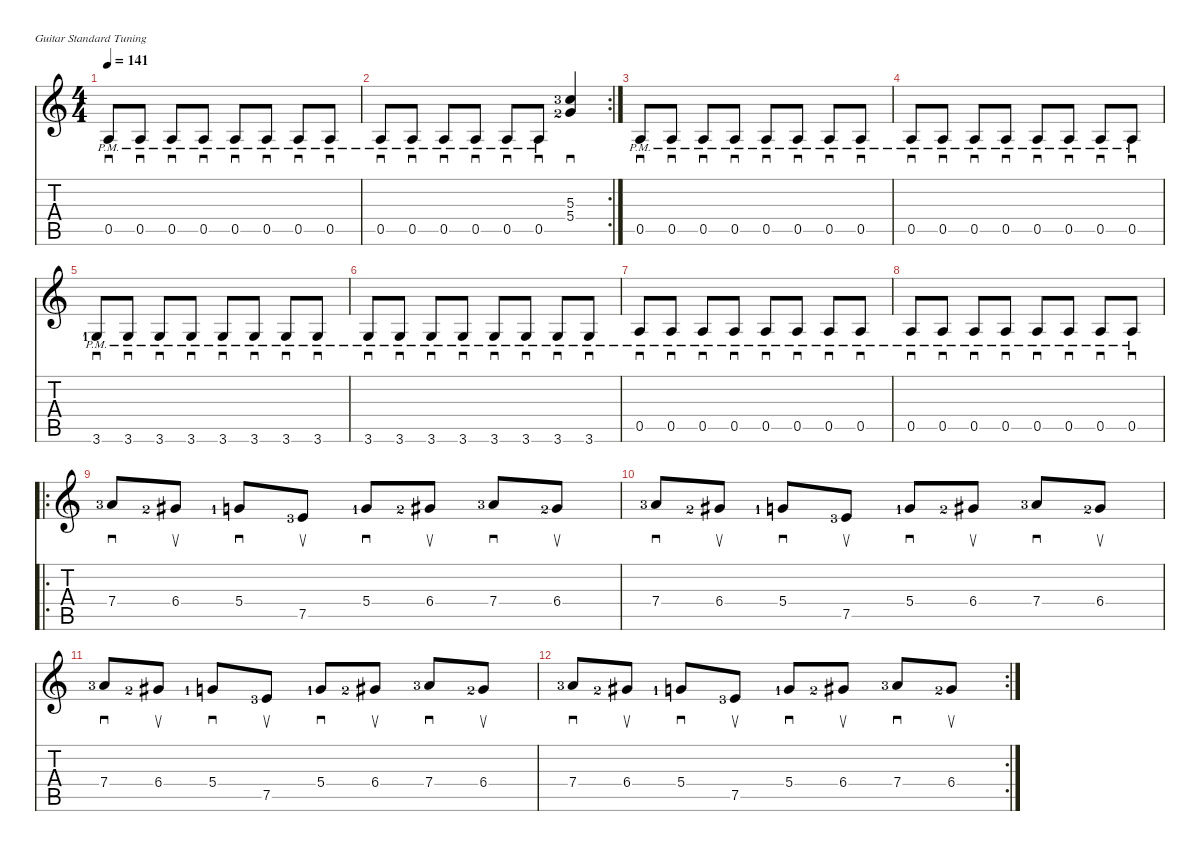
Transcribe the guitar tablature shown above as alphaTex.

\defaultSystemsLayout 4
\hideDynamics
\bracketExtendMode nobrackets
\singleTrackTrackNamePolicy hidden
\multiTrackTrackNamePolicy hidden
\firstSystemTrackNameOrientation horizontal
\otherSystemsTrackNameOrientation horizontal
\track ("Gtr. distorsion" "E-Gt") {instrument distortionguitar}
\staff {score tabs}
\tuning (E4 B3 G3 D3 A2 E2)
\ts (4 4)
\tempo 141
\clef g2
\ks aminor
0.5{pm}.8{sd dy mf} 0.5{pm}.8{sd} 0.5{pm}.8{sd} 0.5{pm}.8{sd} 0.5{pm}.8{sd} 0.5{pm}.8{sd} 0.5{pm}.8{sd} 0.5{pm}.8{sd} |
\rc 2
0.5{pm}.8{sd} 0.5{pm}.8{sd} 0.5{pm}.8{sd} 0.5{pm}.8{sd} 0.5{pm}.8{sd} 0.5{pm}.8{sd} (5.3{lf 4} 5.4{lf 3}).4{sd} |
0.5{pm}.8{sd} 0.5{pm}.8{sd} 0.5{pm}.8{sd} 0.5{pm}.8{sd} 0.5{pm}.8{sd} 0.5{pm}.8{sd} 0.5{pm}.8{sd} 0.5{pm}.8{sd} |
0.5{pm}.8{sd} 0.5{pm}.8{sd} 0.5{pm}.8{sd} 0.5{pm}.8{sd} 0.5{pm}.8{sd} 0.5{pm}.8{sd} 0.5{pm}.8{sd} 0.5{pm}.8{sd} |
3.6{pm lf 2}.8{sd} 3.6{pm}.8{sd} 3.6{pm}.8{sd} 3.6{pm}.8{sd} 3.6{pm}.8{sd} 3.6{pm}.8{sd} 3.6{pm}.8{sd} 3.6{pm}.8{sd} |
3.6{pm}.8{sd} 3.6{pm}.8{sd} 3.6{pm}.8{sd} 3.6{pm}.8{sd} 3.6{pm}.8{sd} 3.6{pm}.8{sd} 3.6{pm}.8{sd} 3.6{pm}.8{sd} |
0.5{pm}.8{sd} 0.5{pm}.8{sd} 0.5{pm}.8{sd} 0.5{pm}.8{sd} 0.5{pm}.8{sd} 0.5{pm}.8{sd} 0.5{pm}.8{sd} 0.5{pm}.8{sd} |
0.5{pm}.8{sd} 0.5{pm}.8{sd} 0.5{pm}.8{sd} 0.5{pm}.8{sd} 0.5{pm}.8{sd} 0.5{pm}.8{sd} 0.5{pm}.8{sd} 0.5{pm}.8{sd} |
\ro
7.4{lf 4}.8{sd} 6.4{lf 3}.8{su} 5.4{lf 2}.8{sd} 7.5{lf 4}.8{su} 5.4{lf 2}.8{sd} 6.4{lf 3}.8{su} 7.4{lf 4}.8{sd} 6.4{lf 3}.8{su} |
7.4{lf 4}.8{sd} 6.4{lf 3}.8{su} 5.4{lf 2}.8{sd} 7.5{lf 4}.8{su} 5.4{lf 2}.8{sd} 6.4{lf 3}.8{su} 7.4{lf 4}.8{sd} 6.4{lf 3}.8{su} |
7.4{lf 4}.8{sd} 6.4{lf 3}.8{su} 5.4{lf 2}.8{sd} 7.5{lf 4}.8{su} 5.4{lf 2}.8{sd} 6.4{lf 3}.8{su} 7.4{lf 4}.8{sd} 6.4{lf 3}.8{su} |
\rc 2
7.4{lf 4}.8{sd} 6.4{lf 3}.8{su} 5.4{lf 2}.8{sd} 7.5{lf 4}.8{su} 5.4{lf 2}.8{sd} 6.4{lf 3}.8{su} 7.4{lf 4}.8{sd} 6.4{lf 3}.8{su}
